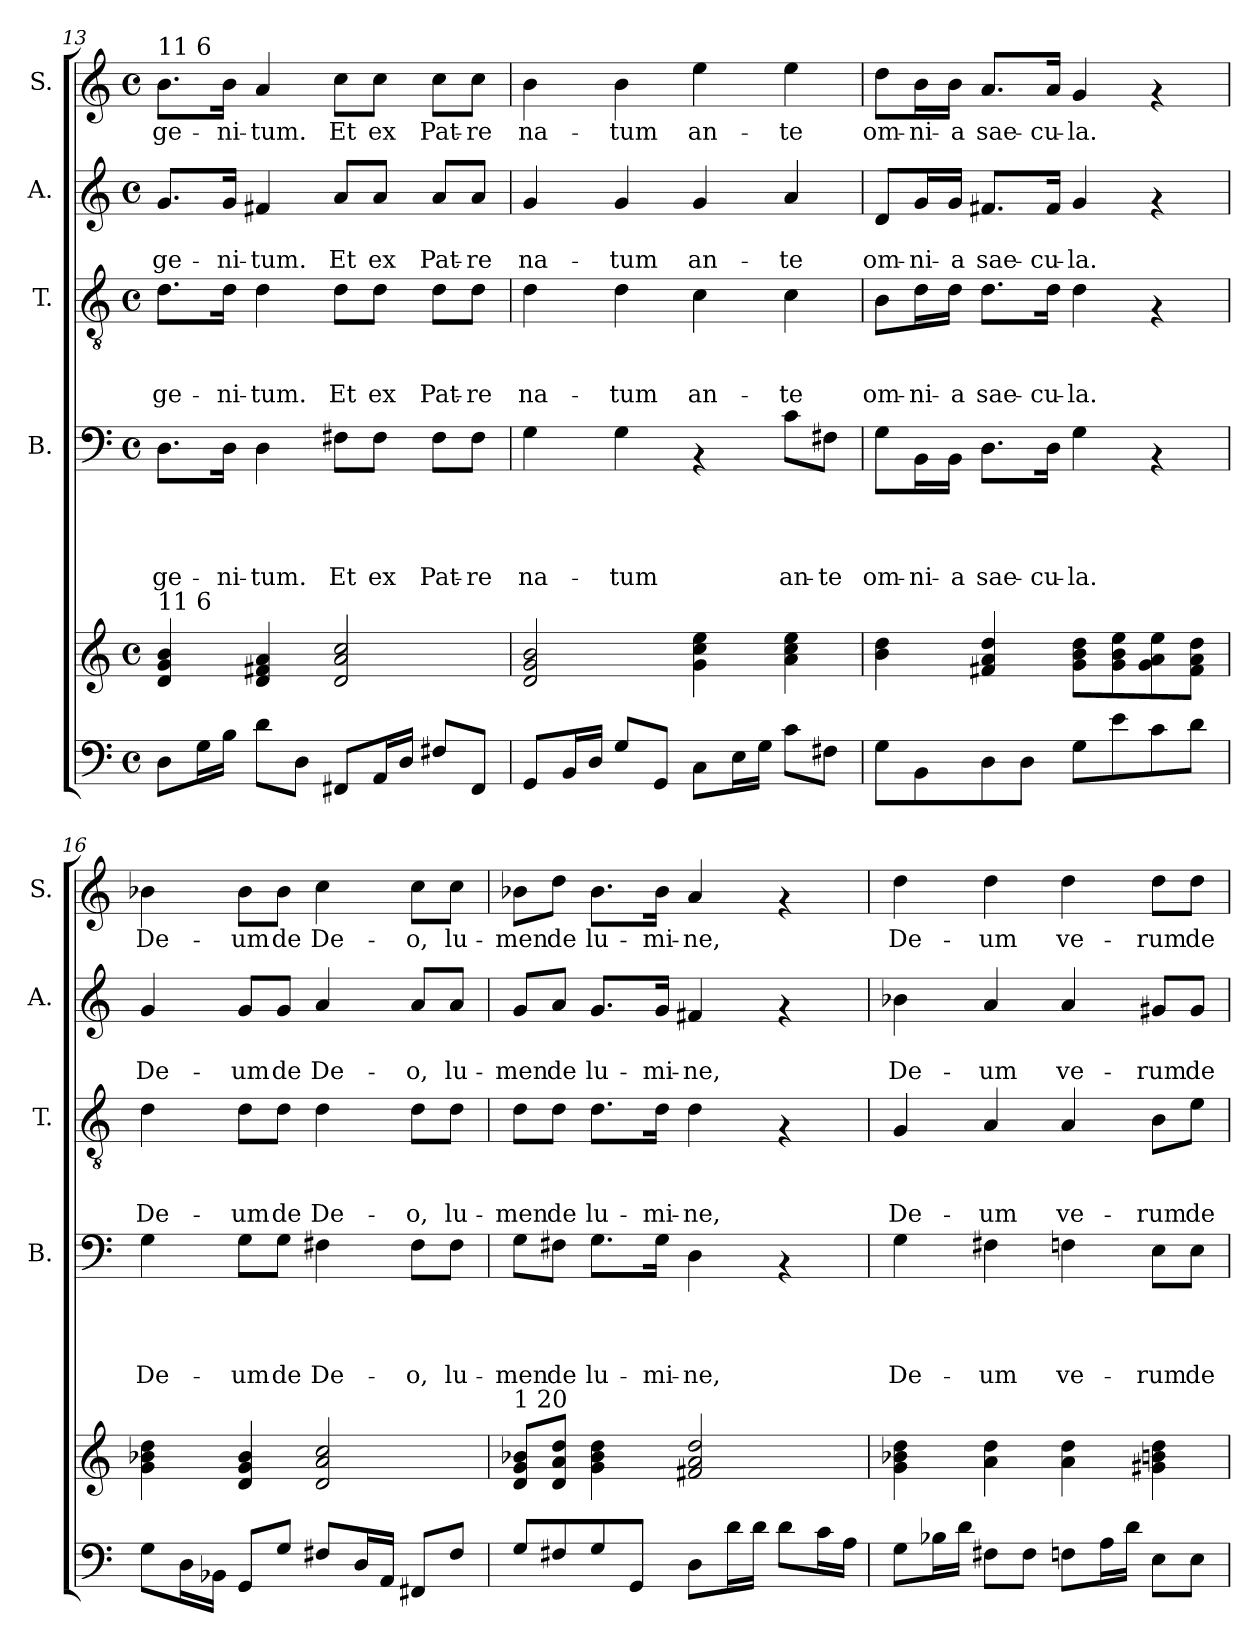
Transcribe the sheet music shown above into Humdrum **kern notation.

**kern	**kern	**kern	**text	**text	**text	**text	**kern	**text	**text	**text	**kern	**text	**text	**kern	**text
*part6	*part5	*part4	*part4	*part4	*part4	*part4	*part3	*part3	*part3	*part3	*part2	*part2	*part2	*part1	*part1
*staff6	*staff5	*staff4	*staff4	*staff4	*staff4	*staff4	*staff3	*staff3	*staff3	*staff3	*staff2	*staff2	*staff2	*staff1	*staff1
*	*	*I"B.	*	*	*	*	*I"T.	*	*	*	*I"A.	*	*	*I"S.	*
*	*	*I'B.	*	*	*	*	*I'T.	*	*	*	*I'A.	*	*	*I'S.	*
!!LO:LB:g=z
*clefF4	*clefG2	*clefF4	*	*	*	*	*clefGv2	*	*	*	*clefG2	*	*	*clefG2	*
*k[]	*k[]	*k[]	*	*	*	*	*k[]	*	*	*	*k[]	*	*	*k[]	*
*C:	*C:	*C:	*	*	*	*	*C:	*	*	*	*C:	*	*	*C:	*
*M4/4	*M4/4	*M4/4	*	*	*	*	*M4/4	*	*	*	*M4/4	*	*	*M4/4	*
*met(c)	*met(c)	*met(c)	*	*	*	*	*met(c)	*	*	*	*met(c)	*	*	*met(c)	*
=13	=13	=13	=13	=13	=13	=13	=13	=13	=13	=13	=13	=13	=13	=13	=13
!	!	!	!	!	!	!	!	!	!	!	!	!	!	!LO:TX:a:t=11 6	!
!	!LO:TX:a:t=11 6	!	!	!	!	!	!	!	!	!	!	!	!	!	!
!	!	!	!	!	!	!LO:LY:b	!	!	!	!LO:LY:b	!	!	!LO:LY:b	!	!LO:LY:b
8D\L	4d/ 4g/ 4b/	8.D\L	.	.	.	-ge-	8.d\L	.	.	-ge-	8.g/L	.	-ge-	8.b\L	-ge-
16G\L	.	.	.	.	.	.	.	.	.	.	.	.	.	.	.
!	!	!	!	!	!	!LO:LY:b	!	!	!	!LO:LY:b	!	!	!LO:LY:b	!	!LO:LY:b
16B\JJ	.	16D\Jk	.	.	.	-ni-	16d\Jk	.	.	-ni-	16g/Jk	.	-ni-	16b\Jk	-ni-
!	!	!	!	!	!	!LO:LY:b	!	!	!	!LO:LY:b	!	!	!LO:LY:b	!	!LO:LY:b
8d\L	4d/ 4f#X/ 4a/	4D\	.	.	.	-tum.	4d\	.	.	-tum.	4f#X/	.	-tum.	4a/	-tum.
8D\J	.	.	.	.	.	.	.	.	.	.	.	.	.	.	.
!	!	!	!	!	!	!LO:LY:b	!	!	!	!LO:LY:b	!	!	!LO:LY:b	!	!LO:LY:b
8FF#X/L	2d/ 2a/ 2cc/	8F#X\L	.	.	.	Et	8d\L	.	.	Et	8a/L	.	Et	8cc\L	Et
!	!	!	!	!	!	!LO:LY:b	!	!	!	!LO:LY:b	!	!	!LO:LY:b	!	!LO:LY:b
16AA/L	.	8F#\J	.	.	.	ex	8d\J	.	.	ex	8a/J	.	ex	8cc\J	ex
16D/JJ	.	.	.	.	.	.	.	.	.	.	.	.	.	.	.
!	!	!	!	!	!	!LO:LY:b	!	!	!	!LO:LY:b	!	!	!LO:LY:b	!	!LO:LY:b
8F#X/L	.	8F#\L	.	.	.	Pat-	8d\L	.	.	Pat-	8a/L	.	Pat-	8cc\L	Pat-
!	!	!	!	!	!	!LO:LY:b	!	!	!	!LO:LY:b	!	!	!LO:LY:b	!	!LO:LY:b
8FF#/J	.	8F#\J	.	.	.	-re	8d\J	.	.	-re	8a/J	.	-re	8cc\J	-re
=14	=14	=14	=14	=14	=14	=14	=14	=14	=14	=14	=14	=14	=14	=14	=14
!	!	!	!	!	!	!LO:LY:b	!	!	!	!LO:LY:b	!	!	!LO:LY:b	!	!LO:LY:b
8GG/L	2d/ 2g/ 2b/	4G\	.	.	.	na-	4d\	.	.	na-	4g/	.	na-	4b\	na-
16BB/L	.	.	.	.	.	.	.	.	.	.	.	.	.	.	.
16D/JJ	.	.	.	.	.	.	.	.	.	.	.	.	.	.	.
!	!	!	!	!	!	!LO:LY:b	!	!	!	!LO:LY:b	!	!	!LO:LY:b	!	!LO:LY:b
8G/L	.	4G\	.	.	.	-tum	4d\	.	.	-tum	4g/	.	-tum	4b\	-tum
8GG/J	.	.	.	.	.	.	.	.	.	.	.	.	.	.	.
!	!	!	!	!	!	!	!	!	!	!LO:LY:b	!	!	!LO:LY:b	!	!LO:LY:b
8C\L	4g\ 4cc\ 4ee\	4rAA	.	.	.	.	4c\	.	.	an-	4g/	.	an-	4ee\	an-
16E\L	.	.	.	.	.	.	.	.	.	.	.	.	.	.	.
16G\JJ	.	.	.	.	.	.	.	.	.	.	.	.	.	.	.
!	!	!	!	!	!	!LO:LY:b	!	!	!	!LO:LY:b	!	!	!LO:LY:b	!	!LO:LY:b
8c\L	4a\ 4cc\ 4ee\	8c\L	.	.	.	an-	4c\	.	.	-te	4a/	.	-te	4ee\	-te
!	!	!	!	!	!	!LO:LY:b	!	!	!	!	!	!	!	!	!
8F#X\J	.	8F#X\J	.	.	.	-te	.	.	.	.	.	.	.	.	.
=15	=15	=15	=15	=15	=15	=15	=15	=15	=15	=15	=15	=15	=15	=15	=15
!	!	!	!	!	!	!LO:LY:b	!	!	!	!LO:LY:b	!	!	!LO:LY:b	!	!LO:LY:b
8G\L	4b\ 4dd\	8G\L	.	.	.	om-	8B\L	.	.	om-	8d/L	.	om-	8dd\L	om-
!	!	!	!	!	!	!LO:LY:b	!	!	!	!LO:LY:b	!	!	!LO:LY:b	!	!LO:LY:b
8BB\	.	16BB\L	.	.	.	-ni-	16d\L	.	.	-ni-	16g/L	.	-ni-	16b\L	-ni-
!	!	!	!	!	!	!LO:LY:b	!	!	!	!LO:LY:b	!	!	!LO:LY:b	!	!LO:LY:b
.	.	16BB\JJ	.	.	.	-a	16d\JJ	.	.	-a	16g/JJ	.	-a	16b\JJ	-a
!	!	!	!	!	!	!LO:LY:b	!	!	!	!LO:LY:b	!	!	!LO:LY:b	!	!LO:LY:b
8D\	4f#X/ 4a/ 4dd/	8.D\L	.	.	.	sae-	8.d\L	.	.	sae-	8.f#X/L	.	sae-	8.a/L	sae-
8D\J	.	.	.	.	.	.	.	.	.	.	.	.	.	.	.
!	!	!	!	!	!	!LO:LY:b	!	!	!	!LO:LY:b	!	!	!LO:LY:b	!	!LO:LY:b
.	.	16D\Jk	.	.	.	-cu-	16d\Jk	.	.	-cu-	16f#/Jk	.	-cu-	16a/Jk	-cu-
!	!	!	!	!	!	!LO:LY:b	!	!	!	!LO:LY:b	!	!	!LO:LY:b	!	!LO:LY:b
8G\L	8g\ 8b\ 8dd\L	4G\	.	.	.	-la.	4d\	.	.	-la.	4g/	.	-la.	4g/	-la.
8e\	8g\ 8b\ 8ee\	.	.	.	.	.	.	.	.	.	.	.	.	.	.
8c\	8g\ 8a\ 8ee\	4rAA	.	.	.	.	4rF	.	.	.	4rf	.	.	4rf	.
8d\J	8f#\ 8a\ 8dd\J	.	.	.	.	.	.	.	.	.	.	.	.	.	.
=16	=16	=16	=16	=16	=16	=16	=16	=16	=16	=16	=16	=16	=16	=16	=16
!	!	!	!	!	!	!LO:LY:b	!	!	!	!LO:LY:b	!	!	!LO:LY:b	!	!LO:LY:b
8G\L	4g\ 4b-X\ 4dd\	4G\	.	.	.	De-	4d\	.	.	De-	4g/	.	De-	4b-X\	De-
16D\L	.	.	.	.	.	.	.	.	.	.	.	.	.	.	.
16BB-X\JJ	.	.	.	.	.	.	.	.	.	.	.	.	.	.	.
!	!	!	!	!	!	!LO:LY:b	!	!	!	!LO:LY:b	!	!	!LO:LY:b	!	!LO:LY:b
8GG/L	4d/ 4g/ 4b-/	8G\L	.	.	.	-um	8d\L	.	.	-um	8g/L	.	-um	8b-\L	-um
!	!	!	!	!	!	!LO:LY:b	!	!	!	!LO:LY:b	!	!	!LO:LY:b	!	!LO:LY:b
8G/J	.	8G\J	.	.	.	de	8d\J	.	.	de	8g/J	.	de	8b-\J	de
!	!	!	!	!	!	!LO:LY:b	!	!	!	!LO:LY:b	!	!	!LO:LY:b	!	!LO:LY:b
8F#X/L	2d/ 2a/ 2cc/	4F#X\	.	.	.	De-	4d\	.	.	De-	4a/	.	De-	4cc\	De-
16D/L	.	.	.	.	.	.	.	.	.	.	.	.	.	.	.
16AA/JJ	.	.	.	.	.	.	.	.	.	.	.	.	.	.	.
!	!	!	!	!	!	!LO:LY:b	!	!	!	!LO:LY:b	!	!	!LO:LY:b	!	!LO:LY:b
8FF#X/L	.	8F#\L	.	.	.	-o,	8d\L	.	.	-o,	8a/L	.	-o,	8cc\L	-o,
!	!	!	!	!	!	!LO:LY:b	!	!	!	!LO:LY:b	!	!	!LO:LY:b	!	!LO:LY:b
8F#/J	.	8F#\J	.	.	.	lu-	8d\J	.	.	lu-	8a/J	.	lu-	8cc\J	lu-
!!LO:PB:g=z
=17	=17	=17	=17	=17	=17	=17	=17	=17	=17	=17	=17	=17	=17	=17	=17
!	!LO:TX:a:t=1 20	!	!	!	!	!	!	!	!	!	!	!	!	!	!
!	!	!	!	!	!	!LO:LY:b	!	!	!	!LO:LY:b	!	!	!LO:LY:b	!	!LO:LY:b
8G/L	8d/ 8g/ 8b-X/L	8G\L	.	.	.	-men	8d\L	.	.	-men	8g/L	.	-men	8b-X\L	-men
!	!	!	!	!	!	!LO:LY:b	!	!	!	!LO:LY:b	!	!	!LO:LY:b	!	!LO:LY:b
8F#X/	8d/ 8a/ 8dd/J	8F#X\J	.	.	.	de	8d\J	.	.	de	8a/J	.	de	8dd\J	de
!	!	!	!	!	!	!LO:LY:b	!	!	!	!LO:LY:b	!	!	!LO:LY:b	!	!LO:LY:b
8G/	4g\ 4b-\ 4dd\	8.G\L	.	.	.	lu-	8.d\L	.	.	lu-	8.g/L	.	lu-	8.b-\L	lu-
8GG/J	.	.	.	.	.	.	.	.	.	.	.	.	.	.	.
!	!	!	!	!	!	!LO:LY:b	!	!	!	!LO:LY:b	!	!	!LO:LY:b	!	!LO:LY:b
.	.	16G\Jk	.	.	.	-mi-	16d\Jk	.	.	-mi-	16g/Jk	.	-mi-	16b-\Jk	-mi-
!	!	!	!	!	!	!LO:LY:b	!	!	!	!LO:LY:b	!	!	!LO:LY:b	!	!LO:LY:b
8D\L	2f#X/ 2a/ 2dd/	4D\	.	.	.	-ne,	4d\	.	.	-ne,	4f#X/	.	-ne,	4a/	-ne,
16d\L	.	.	.	.	.	.	.	.	.	.	.	.	.	.	.
16d\JJ	.	.	.	.	.	.	.	.	.	.	.	.	.	.	.
8d\L	.	4rAA	.	.	.	.	4rF	.	.	.	4rf	.	.	4rf	.
16c\L	.	.	.	.	.	.	.	.	.	.	.	.	.	.	.
16A\JJ	.	.	.	.	.	.	.	.	.	.	.	.	.	.	.
=18	=18	=18	=18	=18	=18	=18	=18	=18	=18	=18	=18	=18	=18	=18	=18
!	!	!	!	!	!	!LO:LY:b	!	!	!	!LO:LY:b	!	!	!LO:LY:b	!	!LO:LY:b
8G\L	4g\ 4b-X\ 4dd\	4G\	.	.	.	De-	4G/	.	.	De-	4b-X\	.	De-	4dd\	De-
16B-X\L	.	.	.	.	.	.	.	.	.	.	.	.	.	.	.
16d\JJ	.	.	.	.	.	.	.	.	.	.	.	.	.	.	.
!	!	!	!	!	!	!LO:LY:b	!	!	!	!LO:LY:b	!	!	!LO:LY:b	!	!LO:LY:b
8F#X\L	4a\ 4dd\	4F#X\	.	.	.	-um	4A/	.	.	-um	4a/	.	-um	4dd\	-um
8F#\J	.	.	.	.	.	.	.	.	.	.	.	.	.	.	.
!	!	!	!	!	!	!LO:LY:b	!	!	!	!LO:LY:b	!	!	!LO:LY:b	!	!LO:LY:b
8Fn\L	4a\ 4dd\	4Fn\	.	.	.	ve-	4A/	.	.	ve-	4a/	.	ve-	4dd\	ve-
16A\L	.	.	.	.	.	.	.	.	.	.	.	.	.	.	.
16d\JJ	.	.	.	.	.	.	.	.	.	.	.	.	.	.	.
!	!	!	!	!	!	!LO:LY:b	!	!	!	!LO:LY:b	!	!	!LO:LY:b	!	!LO:LY:b
8E\L	4g#X\ 4bn\ 4dd\	8E\L	.	.	.	-rum	8B\L	.	.	-rum	8g#X/L	.	-rum	8dd\L	-rum
!	!	!	!	!	!	!LO:LY:b	!	!	!	!LO:LY:b	!	!	!LO:LY:b	!	!LO:LY:b
8E\J	.	8E\J	.	.	.	de	8e\J	.	.	de	8g#/J	.	de	8dd\J	de
=	=	=	=	=	=	=	=	=	=	=	=	=	=	=	=
*-	*-	*-	*-	*-	*-	*-	*-	*-	*-	*-	*-	*-	*-	*-	*-
